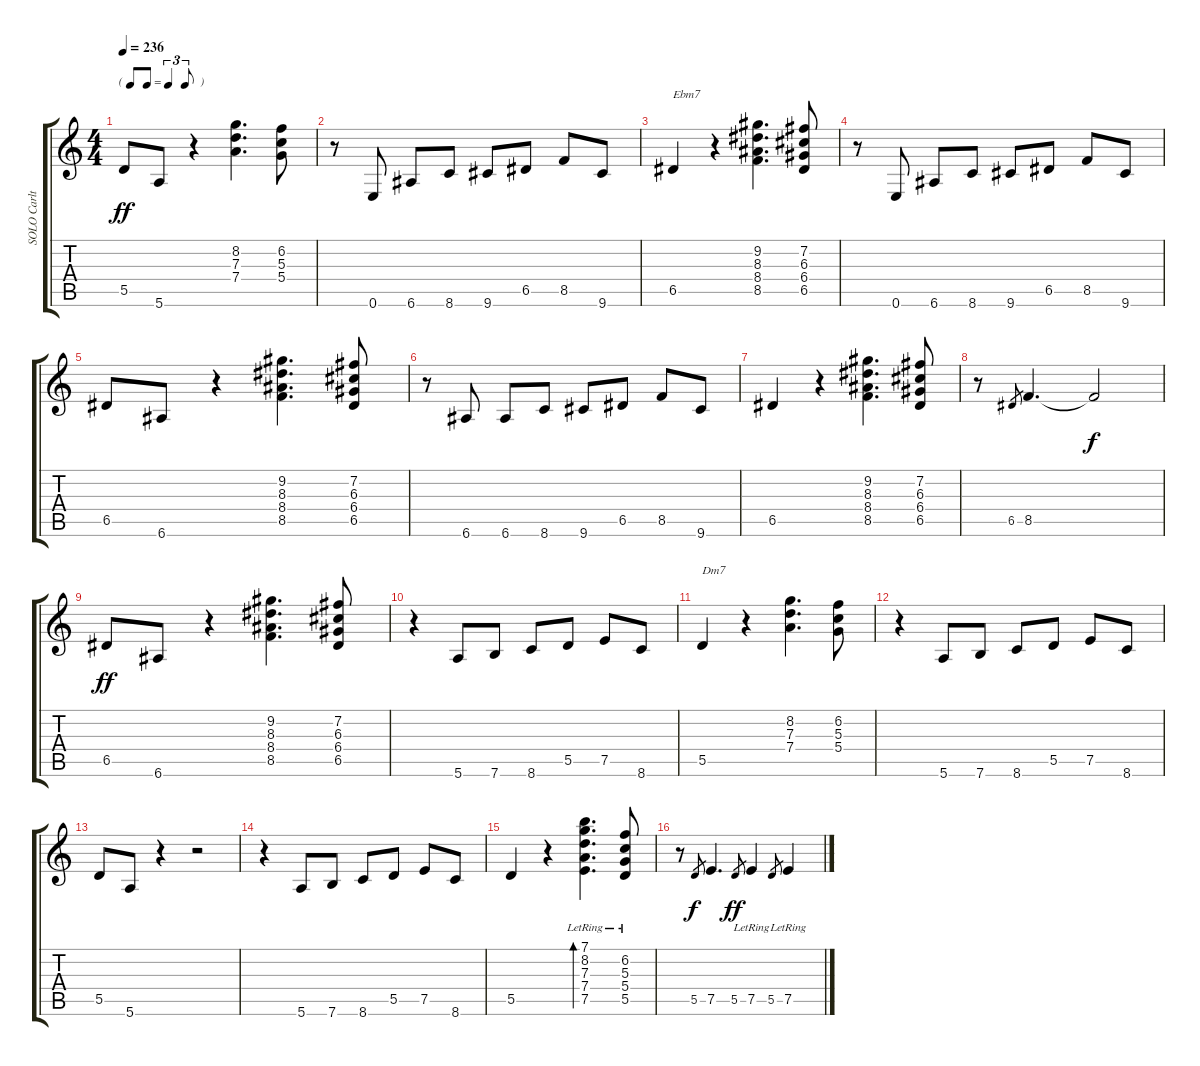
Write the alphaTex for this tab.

\track ("SOLO Carlton" "SOLO Carlt") {instrument acousticguitarnylon}
\staff {score tabs}
\tuning (E4 B3 G3 D3 A2 E2) {hide}
\ts (4 4)
\tf triplet8th
\tempo 236
\clef g2
\ks c
5.5.8{dy ff} 5.6.8 r.4 (8.2 7.3 7.4).4{d} (6.2 5.3 5.4).8 |
r.8 0.6.8 6.6.8 8.6.8 9.6.8 6.5.8 8.5.8 9.6.8 |
6.5.4{txt "Ebm7"} r.4 (9.2 8.3 8.4 8.5).4{d} (7.2 6.3 6.4 6.5).8 |
r.8 0.6.8 6.6.8 8.6.8 9.6.8 6.5.8 8.5.8 9.6.8 |
6.5.8 6.6.8 r.4 (9.2 8.3 8.4 8.5).4{d} (7.2 6.3 6.4 6.5).8 |
r.8 6.6.8 6.6.8 8.6.8 9.6.8 6.5.8 8.5.8 9.6.8 |
6.5.4 r.4 (9.2 8.3 8.4 8.5).4{d} (7.2 6.3 6.4 6.5).8 |
r.8 6.5.8{gr} 8.5.4{d} 8.5{t}.2{dy f} |
6.5.8{dy ff} 6.6.8 r.4 (9.2 8.3 8.4 8.5).4{d} (7.2 6.3 6.4 6.5).8 |
r.4 5.6.8 7.6.8 8.6.8 5.5.8 7.5.8 8.6.8 |
5.5.4{txt "Dm7"} r.4 (8.2 7.3 7.4).4{d} (6.2 5.3 5.4).8 |
r.4 5.6.8 7.6.8 8.6.8 5.5.8 7.5.8 8.6.8 |
5.5.8 5.6.8 r.4 r.2 |
r.4 5.6.8 7.6.8 8.6.8 5.5.8 7.5.8 8.6.8 |
5.5.4 r.4 (7.1 8.2 7.3 7.4 7.5{lr}).4{d bd 120} (6.2 5.3 5.4 5.5{lr}).8 |
r.8 5.5.8{gr dy f} 7.5.4{d} 5.5.8{gr dy ff} 7.5{lr}.4 5.5.8{gr} 7.5{lr}.4
